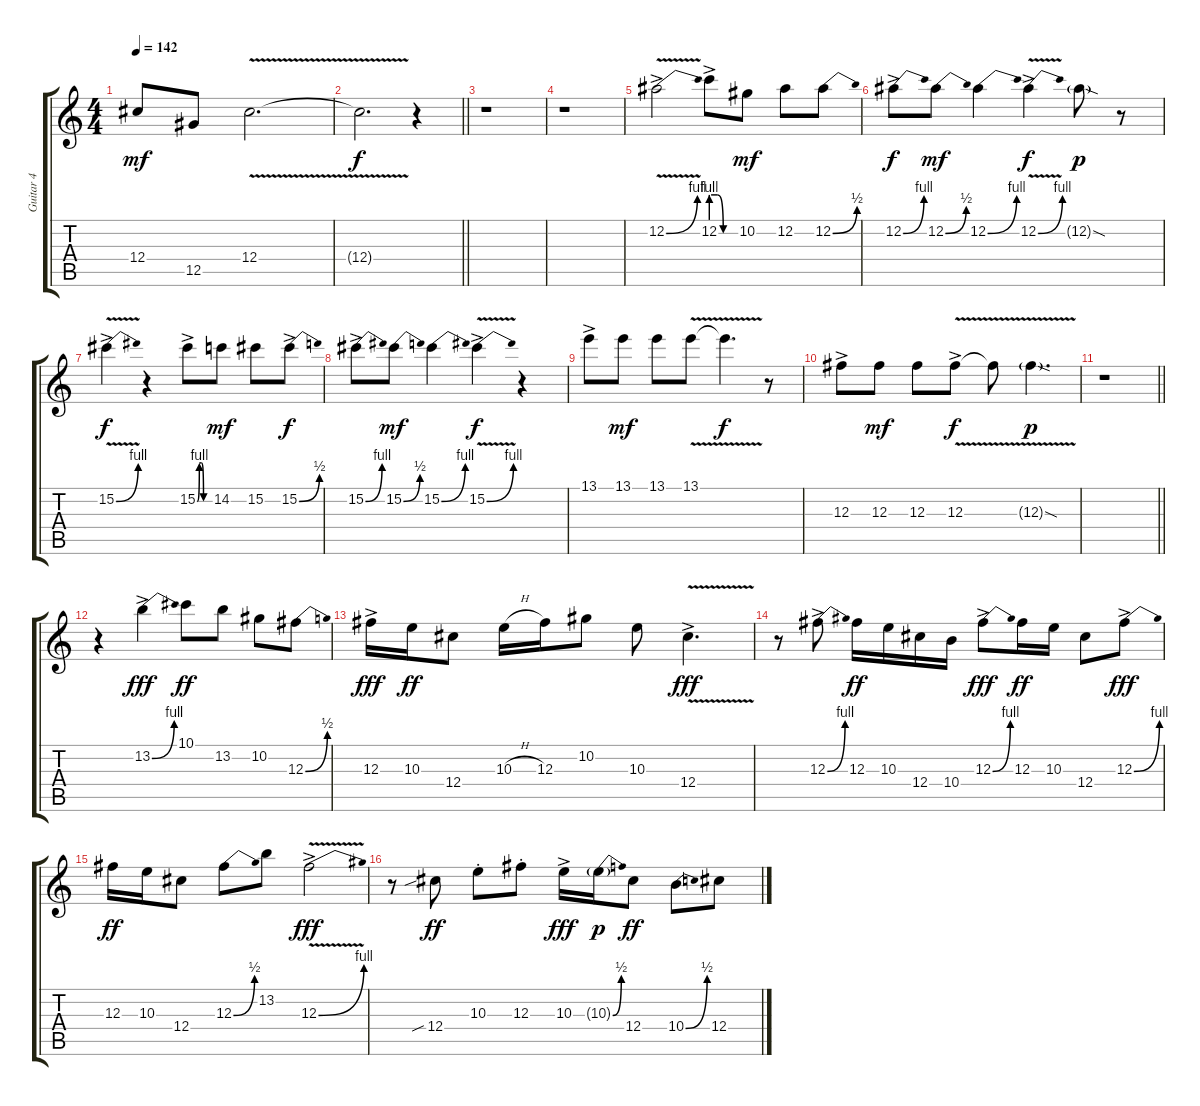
\track ("Guitar 4" "Guitar 4") {instrument overdrivenguitar}
\staff {score tabs}
\tuning (Eb4 Bb3 Gb3 Db3 Ab2 Eb2) {hide}
\ts (4 4)
\tempo 142
\clef g2
\ks c
12.4.8{dy mf} 12.5.8 12.4{v}.2{d} |
\barLineRight lightlight
12.4{t}.2{d dy f} r.4 |
r.1 |
r.1 |
12.2{be (bend 0 0 60 4) v ac}.2 12.2{be (custom 0 4 15 4 30 0 60 0) ac}.8 10.2.8{dy mf} 12.2.8 12.2{be (bend 0 0 60 2)}.8 |
12.2{be (bend 0 0 60 4) ac}.8{dy f} 12.2{be (bend 0 0 60 2)}.8{dy mf} 12.2{be (bend 0 0 60 4)}.4 12.2{be (bend 0 0 60 4) v ac}.4{dy f} 12.2{sod g}.8{dy p} r.8 |
15.2{be (bend 0 0 60 4) v ac}.4{dy f} r.4 15.2{be (custom 0 0 10 4 20 4 30 0 60 0) ac}.8 14.2.8{dy mf} 15.2.8 15.2{be (bend 0 0 60 2) ac}.8{dy f} |
15.2{be (bend 0 0 60 4) ac}.8 15.2{be (bend 0 0 60 2)}.8{dy mf} 15.2{be (bend 0 0 60 4)}.4 15.2{be (bend 0 0 60 4) v ac}.4{dy f} r.4 |
13.1{ac}.8 13.1.8{dy mf} 13.1.8 13.1{v}.8 13.1{t}.4{d dy f} r.8 |
12.3{ac}.8 12.3.8{dy mf} 12.3.8 12.3{v ac}.8{dy f} 12.3{t}.8 12.3{v sod g}.4{d dy p} |
\barLineRight lightlight
r.1 |
r.4 13.2{be (bend 0 0 60 4) ac}.4{dy fff volume 16 instrument electricguitarclean} 10.1.8{dy ff} 13.2.8 10.2.8 12.3{be (bend 0 0 60 2)}.8 |
12.3{ac}.16{dy fff} 10.3.16{dy ff} 12.4.8 10.3{h}.16 12.3.16 10.2.8 10.3.8 12.4{v ac}.4{d dy fff} |
r.8 12.3{be (bend 0 0 60 4) ac}.8 12.3.16{dy ff} 10.3.16 12.4.16 10.4.16 12.3{be (bend 0 0 60 4) ac}.8{dy fff} 12.3.16{dy ff} 10.3.16 12.4.8 12.3{be (bend 0 0 60 4) ac}.8{dy fff} |
12.3.16{dy ff} 10.3.16 12.4.8 12.3{be (bend 0 0 60 2)}.8 13.2.8 12.3{be (bend 0 0 60 4) v ac}.2{dy fff} |
r.8 12.4{sib}.8{dy ff} 10.3{st}.8 12.3{st}.8 10.3{ac}.16{dy fff} 10.3{be (bend 0 0 60 2) g}.16{dy p} 12.4.8{dy ff} 10.4{be (bend 0 0 60 2)}.8 12.4.8
